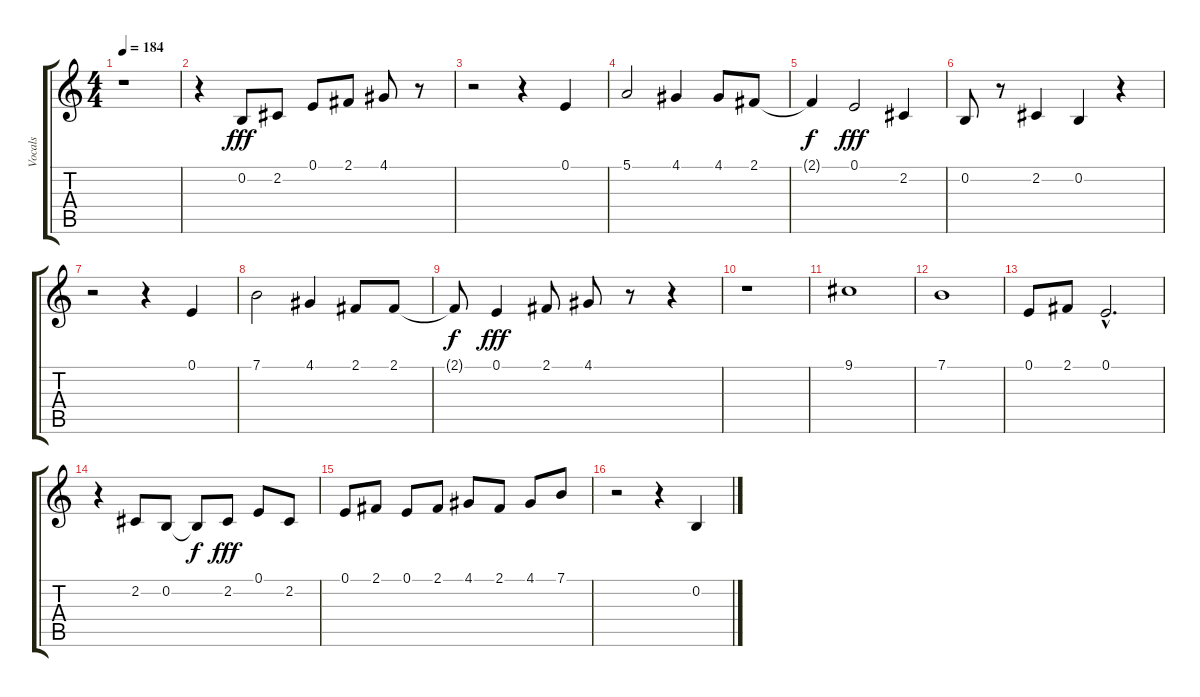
\track ("Vocals" "Vocals") {instrument lead6voice}
\staff {score tabs}
\tuning (E4 B3 G3 D3 A2 E2) {hide}
\ts (4 4)
\tempo 184
\clef g2
\ks c
r.1{dy fff} |
r.4 0.2.8 2.2.8 0.1.8 2.1.8 4.1.8 r.8 |
r.2 r.4 0.1.4 |
5.1.2 4.1.4 4.1.8 2.1.8 |
2.1{t}.4{dy f} 0.1.2{dy fff} 2.2.4 |
0.2.8 r.8 2.2.4 0.2.4 r.4 |
r.2 r.4 0.1.4 |
7.1.2 4.1.4 2.1.8 2.1.8 |
2.1{t}.8{dy f} 0.1.4{dy fff} 2.1.8 4.1.8 r.8 r.4 |
r.1 |
9.1.1 |
7.1.1 |
0.1.8 2.1.8 0.1{hac}.2{d} |
r.4 2.2.8 0.2.8 0.2{t}.8{dy f} 2.2.8{dy fff} 0.1.8 2.2.8 |
0.1.8 2.1.8 0.1.8 2.1.8 4.1.8 2.1.8 4.1.8 7.1.8 |
r.2 r.4 0.2.4
